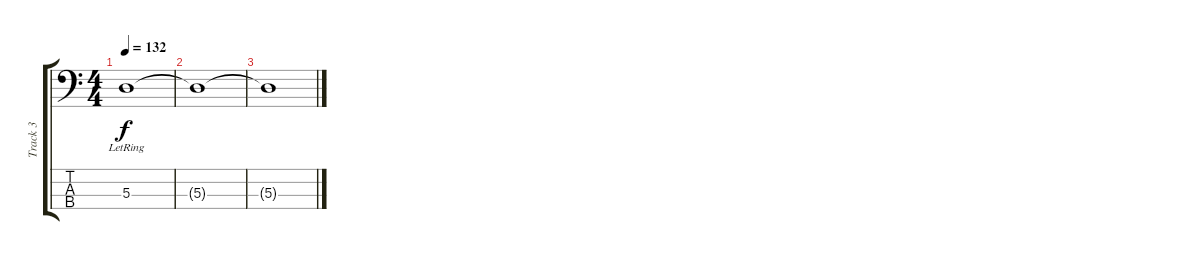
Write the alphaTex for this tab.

\track ("Track 3" "Track 3") {instrument electricbassfinger}
\staff {score tabs}
\tuning (G2 D2 A1 E1) {hide}
\ts (4 4)
\tempo 132
\clef f4
\ks c
5.3{lr}.1{dy f} |
5.3{t}.1 |
5.3{t}.1
